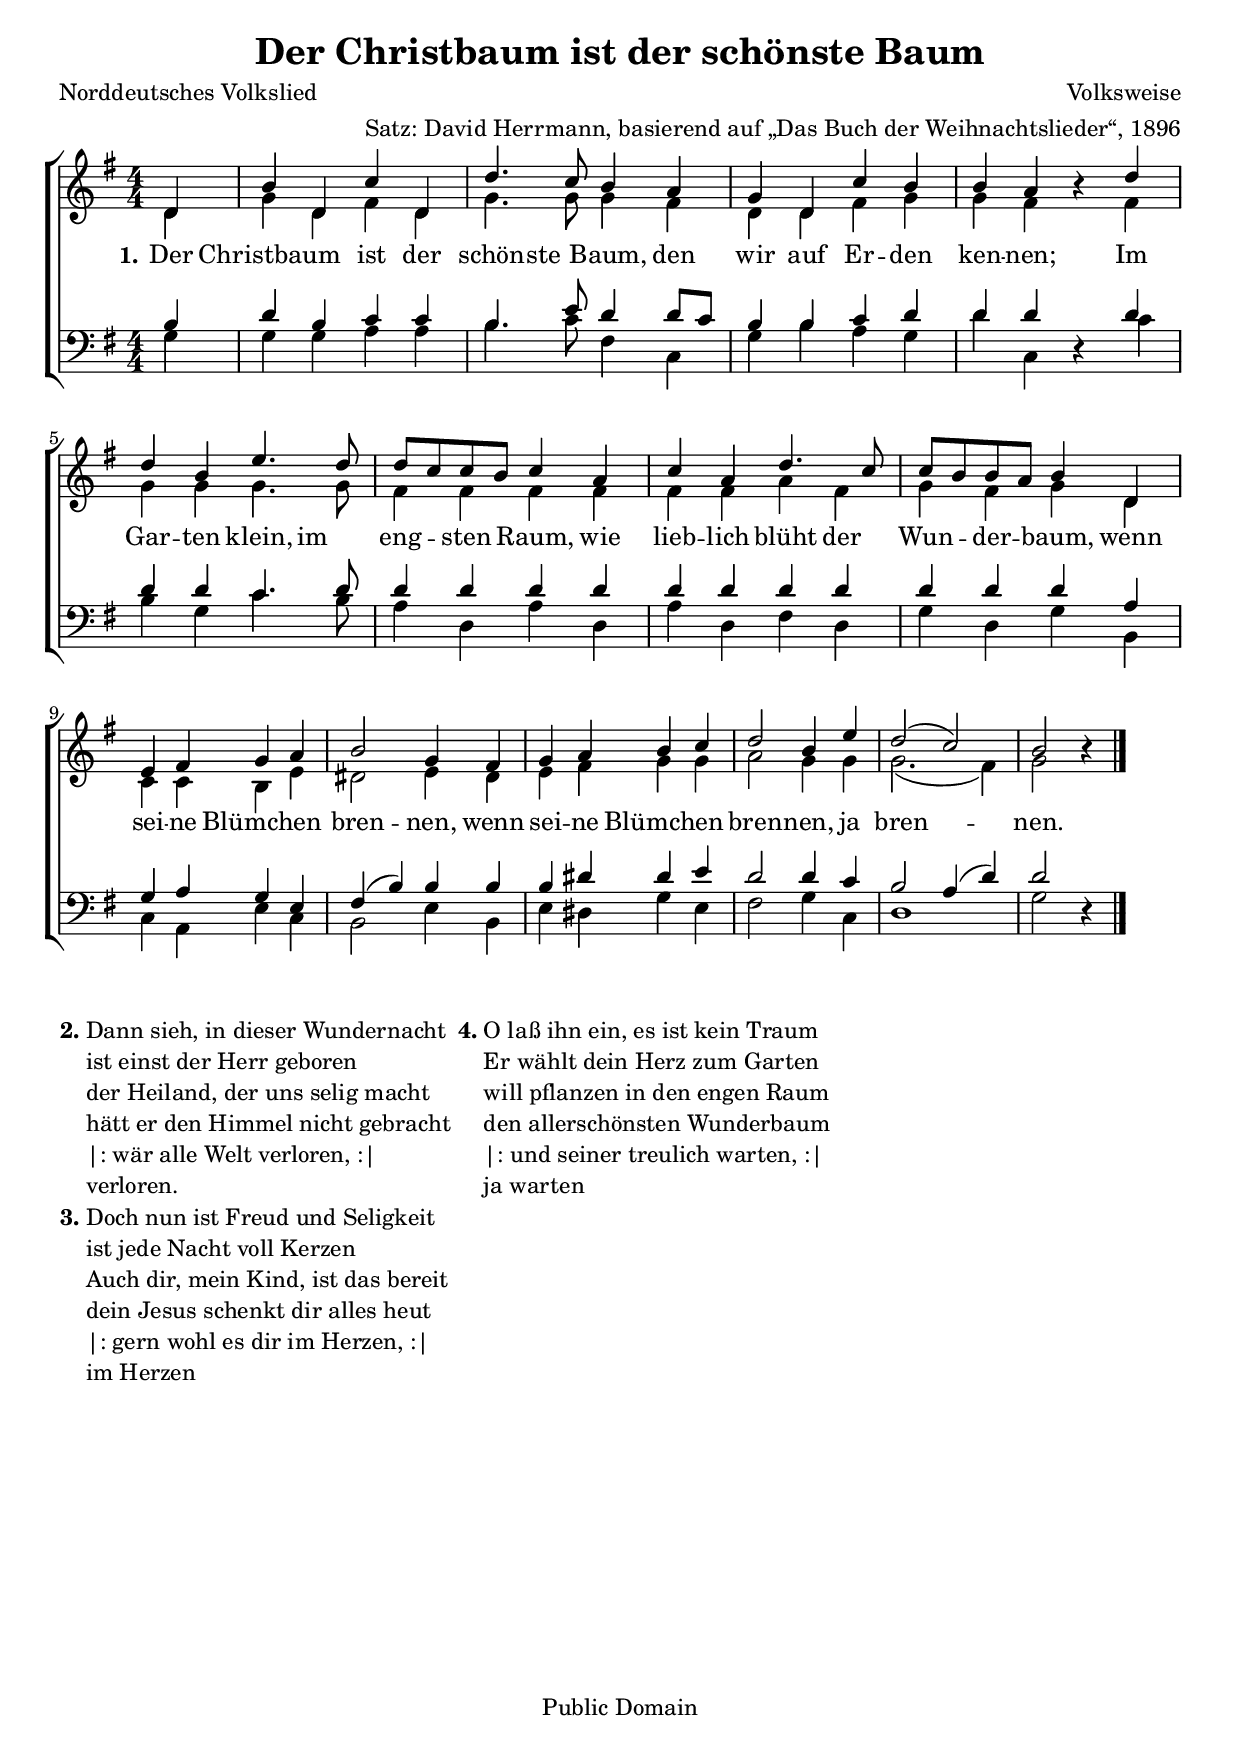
\version "2.24.2"
\header {
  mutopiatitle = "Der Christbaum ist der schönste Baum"
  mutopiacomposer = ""
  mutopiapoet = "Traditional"
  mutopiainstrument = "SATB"
  date = "19th century"
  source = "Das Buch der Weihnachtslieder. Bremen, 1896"
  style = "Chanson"
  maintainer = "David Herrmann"
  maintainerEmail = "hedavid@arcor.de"
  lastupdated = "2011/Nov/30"
  title = "Der Christbaum ist der schönste Baum"
  poet = "Norddeutsches Volkslied"
  composer = "Volksweise"
  arranger = "Satz: David Herrmann, basierend auf „Das Buch der Weihnachtslieder“, 1896"
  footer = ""
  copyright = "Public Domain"
}

\layout {
  indent = #0
}

\include "deutsch.ly"

verseeins= \lyricmode {
  \set stanza = #"1."
  Der Christbaum2 ist4 der4 schön -- ste Baum,
  den wir auf Er -- den ken -- nen; ___
  Im Gar -- ten klein, im eng -- sten Raum,
  wie lieb -- lich blüht der Wun -- der -- baum,
  wenn sei -- ne Blümchen2 bren2 -- nen,4
  wenn sei -- ne Blümchen2 bren2 -- nen,4 ja bren1 -- nen.
}


upper =
\relative c' {
  \slurDown
  \clef "treble"
  \key g\major
  \override Staff.TimeSignature.style = #'numbered
  \time 4/4
  \partial 4
  << {d4} \\ {d4}>>
  << {h'4 d, c' d,} \\ {g4 d fis d} >>
  << {d'4. c8 h4 a4} \\ {g4. g8 g4 fis4} >>
  << {g4 d4 c'4 h4} \\ {d,4 d4 fis4 g4} >>
  << {h4 a4} \\ {g4 fis4} >> r4 << {d'4} \\ {fis,4} >>
  << {d'4 h4 e4. d8} \\ {g,4 g g4. g8} >>
  << {d'8 c8 c8 h8 c4 a4 } \\ {fis4 fis4 fis4 fis4} >>
  << {c'4 a4 d4. c8} \\ {fis,4 fis a fis} >>
  << {c'8 h8 h8 a8 h4 d,4} \\ {g4 fis4 g d} >>
  << {e4 fis g a} \\ {c,4 c h e} >>
  << {h'2 g4 fis4} \\ {dis2 e4 dis4} >>
  << {g4 a h c} \\ {e, fis g g} >>
  << {d'2 h4 e4} \\ {a,2 g4 g4} >>
  << {d'2 (c2)} \\ {g2. (fis4)} >>
  << {h2} \\ {g2} >> r4
  \bar "|."
}


lower =
\relative c {
  \clef "bass"
  \key g\major
  \override Staff.TimeSignature.style = #'numbered
  \time 4/4
  \partial 4
  << {h'4} \\ {g} >>
  << {d' h c c} \\ {g g a a} >>
  << {h4. e8 d4 d8 c8} \\ {h4. c8 fis,4 c4} >>
  << {h' h c d} \\ {g, h a g} >>
  << {d' d} \\ {d c,} >> r4 << {d'} \\ {c} >>
  << {d d c4. d8} \\ {h4 g c4. h8} >>
  << {d4 d d d} \\ {a4 d, a' d,} >>
  << {d' d d d} \\ {a d, fis d} >>
  << {d' d d a} \\ {g d g h,} >>
  << {g' a g e} \\ {c a e' c} >>
  << {fis (h) h h} \\ {h,2 e4 h4} >>
  << {h' dis dis e} \\ {e, dis g e} >>
  << {d'2 d4 c} \\ {fis,2 g4 c,} >>
  << {h'2 a4 (d)} \\ {d,1} >>
  << {d'2} \\ {g,2} >> r4
  \bar "|."
}

\score{
  \context ChoirStaff {
    <<
      \new Staff { \upper }
      \new Lyrics {\verseeins }
      \new Staff { \lower }
    >>
  }

  \layout{
    \context{
      \Voice
    }
    \context{
      \Staff
    }
  }
}
\markup {
  \hspace #0.1
  \column {
    \line {
      \bold "2."
      \column {
        "Dann sieh, in dieser Wundernacht"
        "ist einst der Herr geboren"
        "der Heiland, der uns selig macht"
        "hätt er den Himmel nicht gebracht"
        "|: wär alle Welt verloren, :|"
        "verloren."
      }
    }
    \hspace #0.1
    \line {
      \bold "3."
      \column {
        "Doch nun ist Freud und Seligkeit"
        "ist jede Nacht voll Kerzen"
        "Auch dir, mein Kind, ist das bereit"
        "dein Jesus schenkt dir alles heut"
        "|: gern wohl es dir im Herzen, :|"
        "im Herzen"
      }
    }
  }
  \hspace #0.1
  \column {
    \line {
      \bold "4."
      \column {
        "O laß ihn ein, es ist kein Traum"
        "Er wählt dein Herz zum Garten"
        "will pflanzen in den engen Raum"
        "den allerschönsten Wunderbaum"
        "|: und seiner treulich warten, :|"
        "ja warten"
      }
    }
  }
  \hspace #0.1
}


\paper {
}